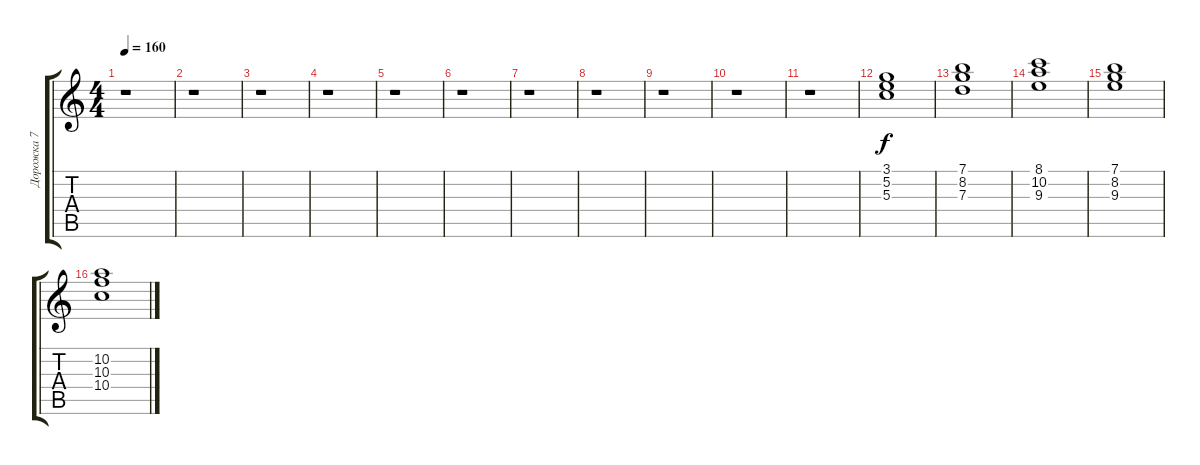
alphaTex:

\track ("Дорожка 7" "Дорожка 7") {instrument acousticguitarsteel}
\staff {score tabs}
\tuning (E4 B3 G3 D3 A2 E2) {hide}
\ts (4 4)
\tempo 160
\clef g2
\ks c
r.1{dy f} |
r.1 |
r.1 |
r.1 |
r.1 |
r.1 |
r.1 |
r.1 |
r.1 |
r.1 |
r.1 |
(3.1 5.2 5.3).1 |
(7.1 8.2 7.3).1 |
(8.1 10.2 9.3).1 |
(7.1 8.2 9.3).1 |
(10.2 10.3 10.4).1
